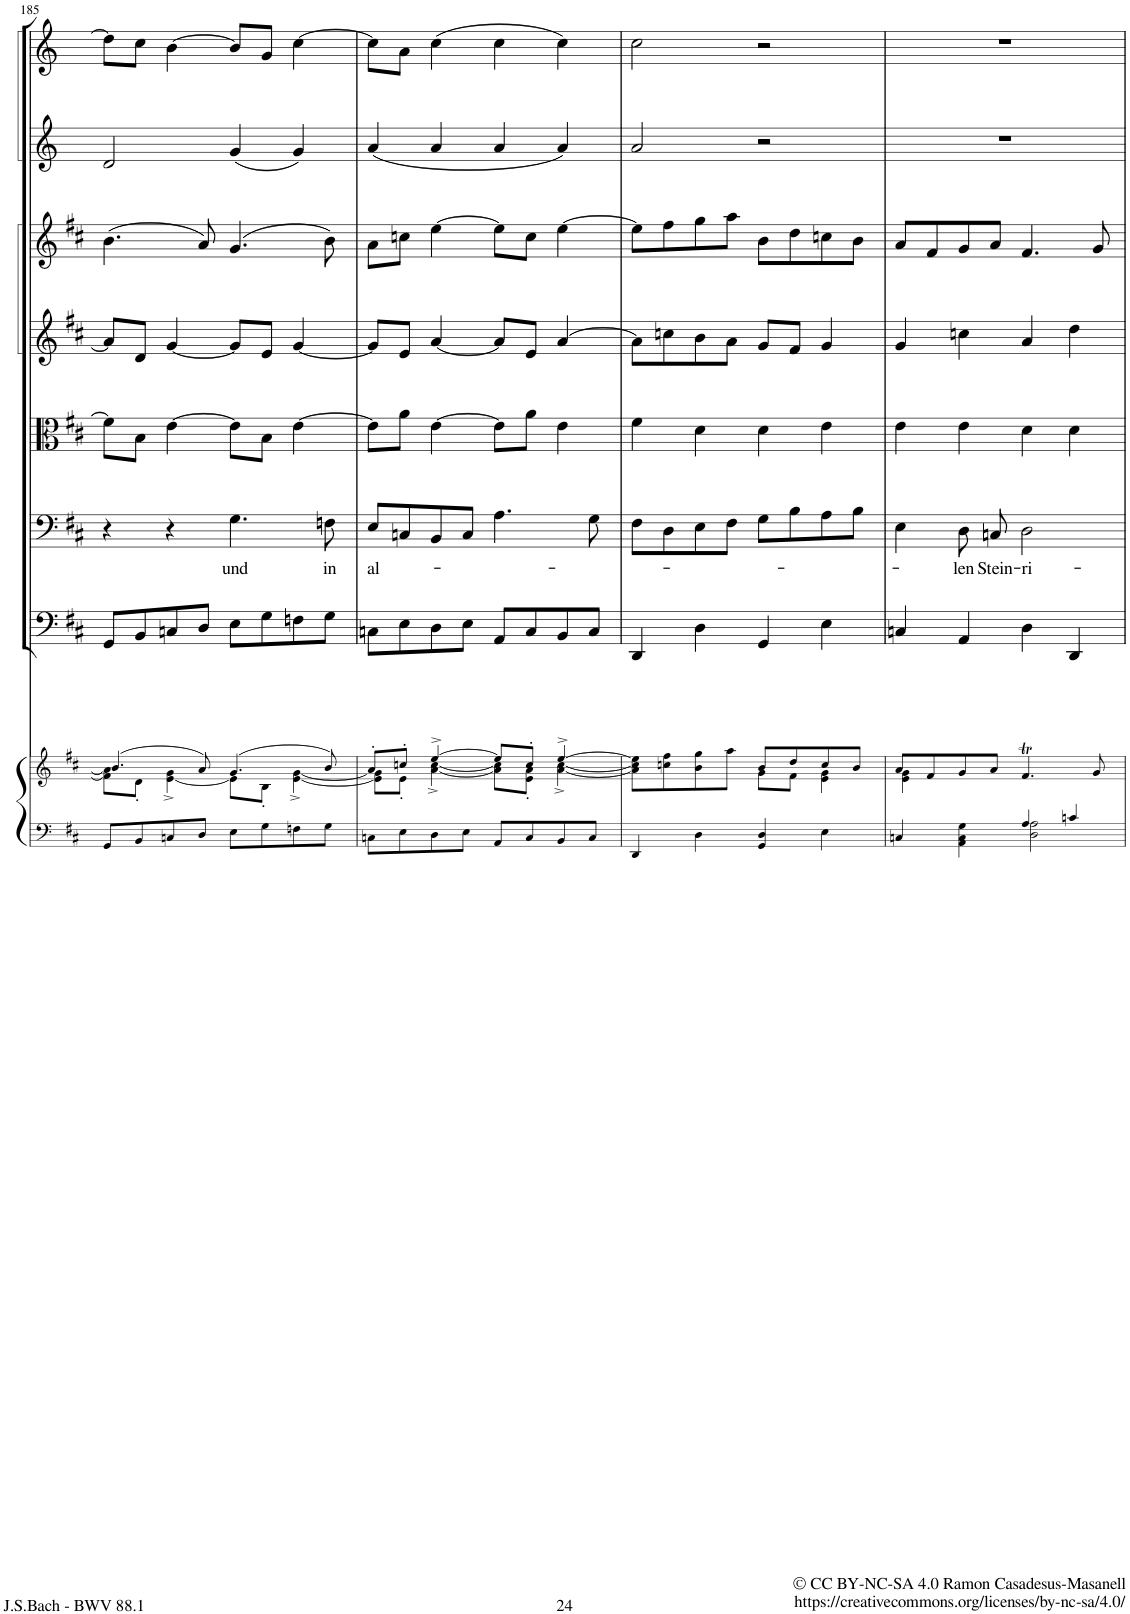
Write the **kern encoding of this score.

**kern	**kern	**kern	**kern	**text	**kern	**kern	**kern	**kern	**kern
*part8	*part8	*part7	*part6	*part6	*part5	*part4	*part3	*part2	*part1
*staff9	*staff8	*staff7	*staff6	*staff6	*staff5	*staff4	*staff3	*staff2	*staff1
*I"Piano reduction	*	*I"Continuo	*I"Basso	*	*I"Thaile Viola	*I"Oboe d'amore II Violino II	*I"Oboe d'amore I Violino I	*I"Corno II	*I"Corno I
*I'Pno	*	*	*	*	*	*	*	*	*
!!LO:PB:g=z
*clefF4	*clefG2	*clefF4	*clefF4	*	*clefC3	*clefG2	*clefG2	*clefG2	*clefG2
*	*	*	*	*	*	*	*	*ITrd3c5	*ITrd3c5
*k[f#c#]	*k[f#c#]	*k[f#c#]	*k[f#c#]	*	*k[f#c#]	*k[f#c#]	*k[f#c#]	*k[]	*k[]
*M2/2	*M2/2	*M2/2	*M2/2	*	*M2/2	*M2/2	*M2/2	*M2/2	*M2/2
*met(c|)	*met(c|)	*met(c|)	*met(c|)	*	*met(c|)	*met(c|)	*met(c|)	*met(c|)	*met(c|)
=185	=185	=185	=185	=185	=185	=185	=185	=185	=185
*	*^	*	*	*	*	*	*	*	*
8GG/L	(4.b/	8f#\] 8a\]L	8GG/L	4r	.	8f#\L]	8a/L]	(4.b\	2d/	8dd\L]
8BB/	.	8d'\J	8BB/	.	.	8B\J	8d/J	.	.	8cc\J
8Cn/	.	[4e\^ 4g\^	8Cn/	4r	.	[4e\	[4g/	.	.	[4b\
8D/J	8a/)	.	8D/J	.	.	.	.	8a/)	.	.
!	!	!	!	!	!LO:LY:b	!	!	!	!	!
8E\L	(4.g/	8e\L]	8E\L	4.G\	und	8e\L]	8g/L]	(4.g/	(4g/	8b/L]
8G\	.	8B'\J	8G\	.	.	8B\J	8e/J	.	.	8g/J
8Fn\	.	[4e\^ [4g\^	8Fn\	.	.	[4e\	[4g/	.	4g/)	[4cc\
!	!	!	!	!	!LO:LY:b	!	!	!	!	!
8G\J	8b/)	.	8G\J	8Fn\	in	.	.	8b\)	.	.
=186	=186	=186	=186	=186	=186	=186	=186	=186	=186	=186
!	!	!	!	!	!LO:LY:b	!	!	!	!	!
8Cn\L	8a'/L	8e\] 8g\]L	8Cn\L	8E/L	al-	8e\L]	8g/L]	8a\L	(4a/	8cc\L]
8E\	8ccn'/J	8e'\J	8E\	8Cn/	.	8a\J	8e/J	8ccn\J	.	8a\J
8D\	[4ee^/	[4a\^ [4cc\^	8D\	8BB/	.	[4e\	[4a/	[4ee\	4a/	(4cc\
8E\J	.	.	8E\J	8C/J	.	.	.	.	.	.
8AA/L	8ee/L]	8a\] 8cc\]L	8AA/L	4.A\	.	8e\L]	8a/L]	8ee\L]	4a/	4cc\
8C/	8cc'/J	8e\' 8a\'J	8C/	.	.	8a\J	8e/J	8cc\J	.	.
8BB/	[4ee^/	[4a\^ [4cc\^	8BB/	.	.	4e\	[4a/	[4ee\	4a/)	4cc\)
8C/J	.	.	8C/J	8G\	.	.	.	.	.	.
=187	=187	=187	=187	=187	=187	=187	=187	=187	=187	=187
4DD/	2ryy	8a\] 8cc\] 8ee\]L	4DD/	8F#\L	.	4f#\	8a\L]	8ee\L]	2a/	2cc\
.	.	8ccn\ 8ff#\	.	8D\	.	.	8ccn\	8ff#\	.	.
4D\	.	8b\ 8gg\	4D\	8E\	.	4d\	8b\	8gg\	.	.
.	.	8aa\J	.	8F#\J	.	.	8a\J	8aa\J	.	.
4GG/ 4D/	8b/L	8g\L	4GG/	8G\L	.	4d\	8g/L	8b\L	2r	2r
.	8dd/	8f#\J	.	8B\	.	.	8f#/J	8dd\	.	.
4E\	8cc/	4e\ 4g\	4E\	8A\	.	4e\	4g/	8ccn\	.	.
.	8b/J	.	.	8B\J	.	.	.	8b\J	.	.
=188	=188	=188	=188	=188	=188	=188	=188	=188	=188	=188
*^	*	*	*	*	*	*	*	*	*	*
4Cn/	2ryy	8a/L	4e\ 4g\	4Cn/	4E\	.	4e\	4g/	8a/L	1r	1r
.	.	8f#/	.	.	.	.	.	.	8f#/	.	.
!	!	!	!	!	!	!LO:LY:b	!	!	!	!	!
4AA\ 4C\ 4G\	.	8g/	4ryy	4AA/	8D\	len	4e\	4ccn\	8g/	.	.
!	!	!	!	!	!	!LO:LY:b	!	!	!	!	!
.	.	8a/J	.	.	8Cn/	Stein-	.	.	8a/J	.	.
!	!	!	!	!	!	!LO:LY:b	!	!	!	!	!
4A/	2D\ 2A\	4.f#t/	2ryy	4D\	2D\	-ri-	4d\	4a/	4.f#/	.	.
4cn/	.	.	.	4DD/	.	.	4d\	4dd\	.	.	.
.	.	8g/	.	.	.	.	.	.	8g/	.	.
*v	*v	*	*	*	*	*	*	*	*	*	*
*	*v	*v	*	*	*	*	*	*	*	*
=	=	=	=	=	=	=	=	=	=
*-	*-	*-	*-	*-	*-	*-	*-	*-	*-
